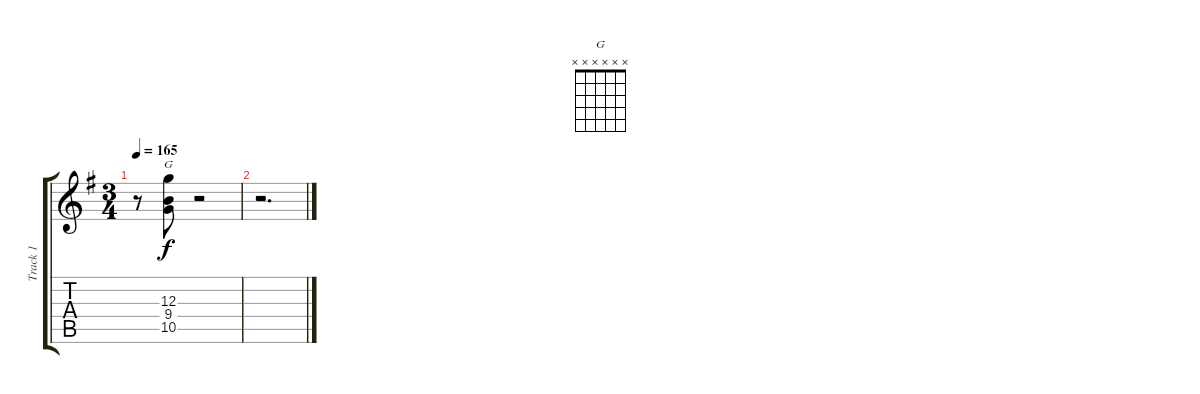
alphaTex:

\track ("Track 1" "Track 1") {instrument electricguitarjazz}
\staff {score tabs}
\tuning (E4 B3 G3 D3 A2 E2) {hide}
\chord ("G" x x x x x x)
\ts (3 4)
\tempo 165
\clef g2
\ks g
r.8{dy f} (12.3 9.4 10.5).8{ch "G"} r.2 |
r.2{d}
